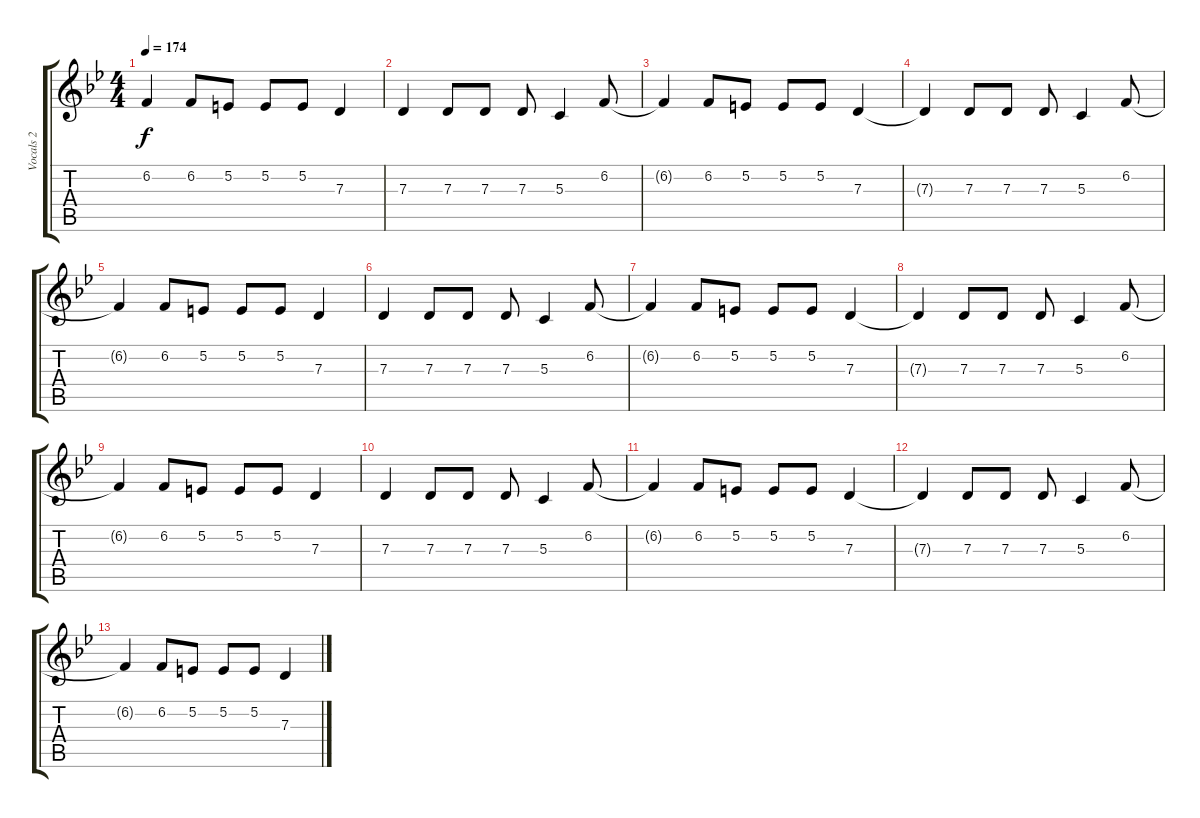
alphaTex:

\track ("Vocals 2" "Vocals 2") {instrument lead1square}
\staff {score tabs}
\tuning (E4 B3 G3 D3 A2 E2) {hide}
\ts (4 4)
\tempo 174
\clef g2
\ks gminor
6.2{t}.4{dy f} 6.2.8 5.2.8 5.2.8 5.2.8 7.3.4 |
7.3.4{volume 8} 7.3.8 7.3.8 7.3.8 5.3.4 6.2.8 |
6.2{t}.4 6.2.8 5.2.8 5.2.8 5.2.8 7.3.4 |
7.3{t}.4 7.3.8 7.3.8 7.3.8 5.3.4 6.2.8 |
6.2{t}.4 6.2.8 5.2.8 5.2.8 5.2.8 7.3.4 |
7.3.4{volume 4} 7.3.8 7.3.8 7.3.8 5.3.4 6.2.8 |
6.2{t}.4 6.2.8 5.2.8 5.2.8 5.2.8 7.3.4 |
7.3{t}.4 7.3.8 7.3.8 7.3.8 5.3.4 6.2.8 |
6.2{t}.4 6.2.8 5.2.8 5.2.8 5.2.8 7.3.4 |
7.3.4{volume 0} 7.3.8 7.3.8 7.3.8 5.3.4 6.2.8 |
6.2{t}.4 6.2.8 5.2.8 5.2.8 5.2.8 7.3.4 |
7.3{t}.4 7.3.8 7.3.8 7.3.8 5.3.4 6.2.8 |
6.2{t}.4 6.2.8 5.2.8 5.2.8 5.2.8 7.3.4
